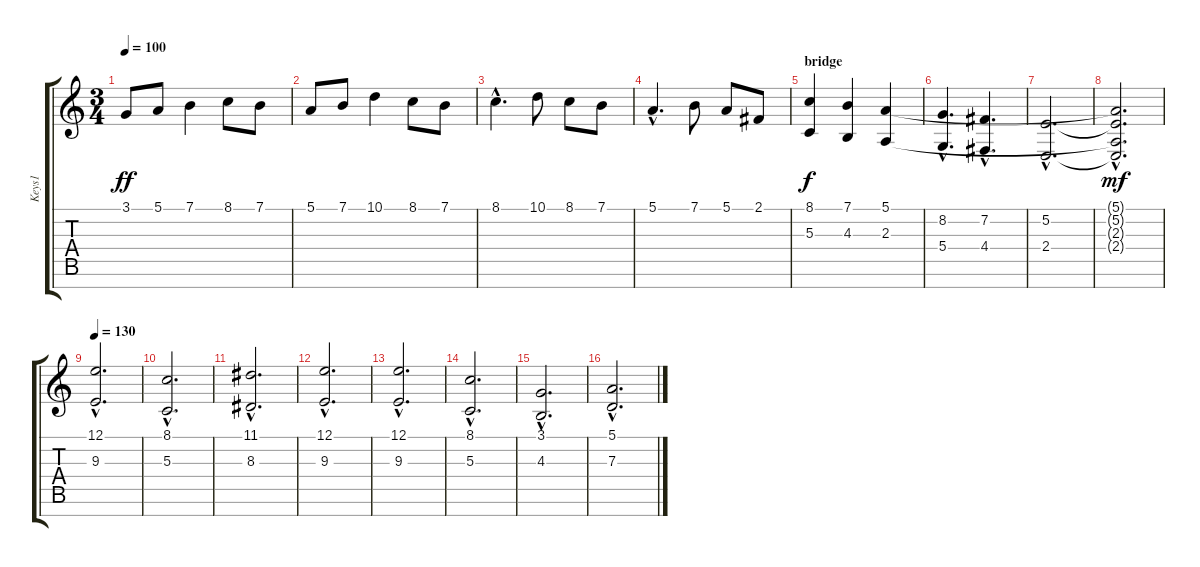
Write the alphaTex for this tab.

\track ("Keys1" "Keys1") {instrument synthstrings1}
\staff {score tabs}
\tuning (E4 B3 G3 D3 A2 E2 B1) {hide}
\ts (3 4)
\tempo 100
\clef g2
\ks c
3.1.8{dy ff instrument stringensemble1} 5.1.8 7.1.4 8.1.8 7.1.8 |
5.1.8 7.1.8 10.1.4 8.1.8 7.1.8 |
8.1{hac}.4{d} 10.1.8 8.1.8 7.1.8 |
5.1{hac}.4{d} 7.1.8 5.1.8 2.1.8 |
\section ("" "bridge")
(8.1 5.3).4{dy f} (7.1 4.3).4 (5.1 2.3).4 |
(8.2{hac} 5.4{hac}).4{d} (7.2{hac} 4.4{hac}).4{d} |
(5.2{hac} 2.4{hac}).2{d} |
(5.1{hac t} 5.2{hac t} 2.3{hac t} 2.4{hac t}).2{d dy mf} |
\tempo 130
(12.1{hac} 9.3{hac}).2{d} |
(8.1{hac} 5.3{hac}).2{d} |
(11.1{hac} 8.3{hac}).2{d} |
(12.1{hac} 9.3{hac}).2{d} |
(12.1{hac} 9.3{hac}).2{d} |
(8.1{hac} 5.3{hac}).2{d} |
(3.1{hac} 4.3{hac}).2{d} |
(5.1{hac} 7.3{hac}).2{d}
